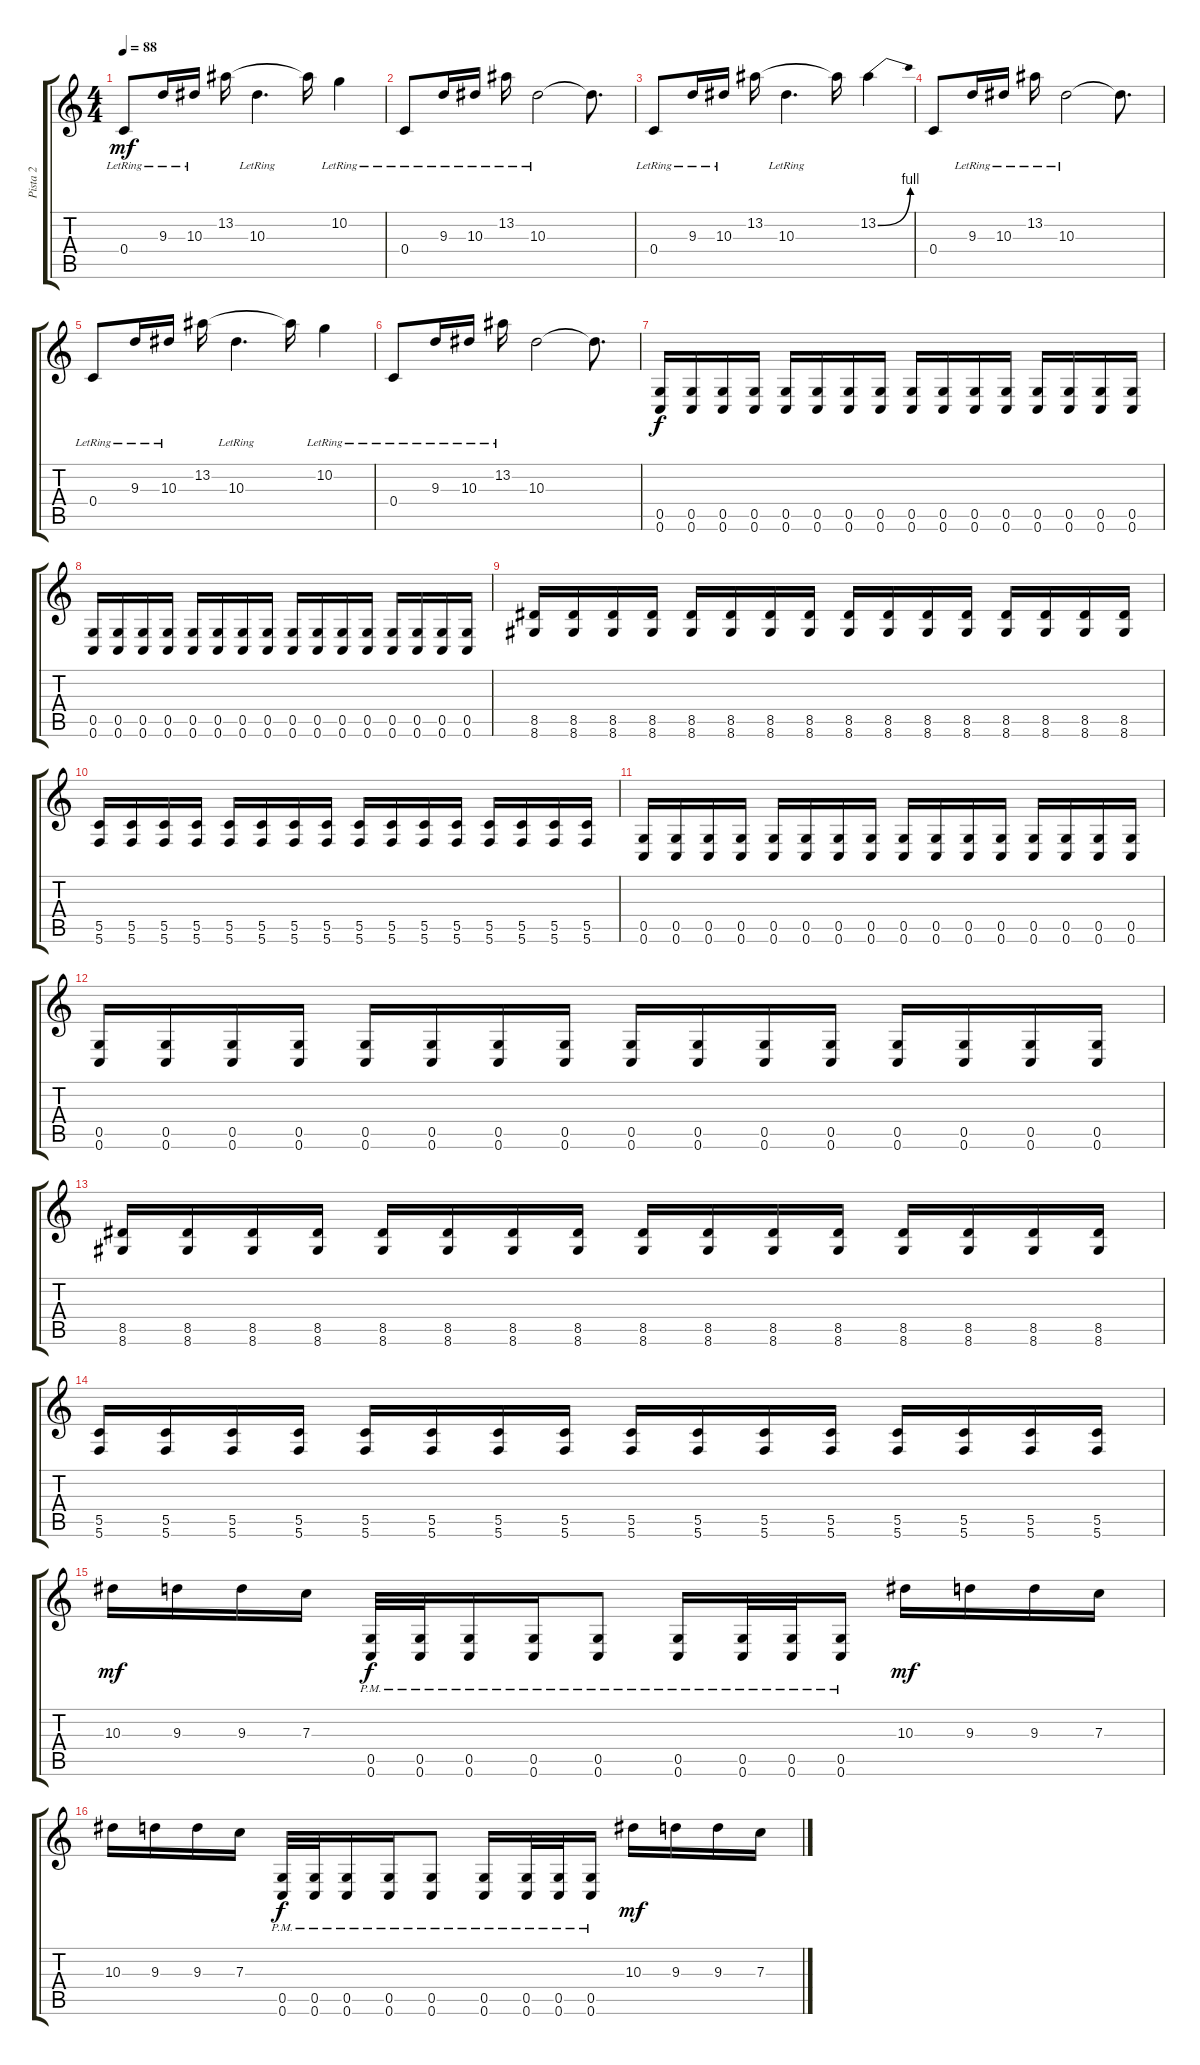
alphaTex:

\track ("Pista 2" "Pista 2") {instrument distortionguitar}
\staff {score tabs}
\tuning (D4 A3 F3 C3 G2 C2) {hide}
\ts (4 4)
\tempo 88
\clef g2
\ks c
0.4{lr}.8{dy mf} 9.3{lr}.16 10.3{lr}.16 13.2.16 10.3{lr}.4{d} 13.2{t}.16 10.2{lr}.4 |
0.4{lr}.8 9.3{lr}.16 10.3{lr}.16 13.2{lr}.16 10.3{lr}.2 10.3{t}.8{d} |
0.4{lr}.8 9.3{lr}.16 10.3{lr}.16 13.2.16 10.3{lr}.4{d} 13.2{t}.16 13.2{be (bend 0 0 60 4)}.4 |
0.4.8 9.3{lr}.16 10.3{lr}.16 13.2{lr}.16 10.3{lr}.2 10.3{t}.8{d} |
0.4{lr}.8 9.3{lr}.16 10.3{lr}.16 13.2.16 10.3{lr}.4{d} 13.2{t}.16 10.2{lr}.4 |
0.4{lr}.8 9.3{lr}.16 10.3{lr}.16 13.2{lr}.16 10.3.2 10.3{t}.8{d} |
(0.5 0.6).16{dy f} (0.5 0.6).16 (0.5 0.6).16 (0.5 0.6).16 (0.5 0.6).16 (0.5 0.6).16 (0.5 0.6).16 (0.5 0.6).16 (0.5 0.6).16 (0.5 0.6).16 (0.5 0.6).16 (0.5 0.6).16 (0.5 0.6).16 (0.5 0.6).16 (0.5 0.6).16 (0.5 0.6).16 |
(0.5 0.6).16 (0.5 0.6).16 (0.5 0.6).16 (0.5 0.6).16 (0.5 0.6).16 (0.5 0.6).16 (0.5 0.6).16 (0.5 0.6).16 (0.5 0.6).16 (0.5 0.6).16 (0.5 0.6).16 (0.5 0.6).16 (0.5 0.6).16 (0.5 0.6).16 (0.5 0.6).16 (0.5 0.6).16 |
(8.5 8.6).16 (8.5 8.6).16 (8.5 8.6).16 (8.5 8.6).16 (8.5 8.6).16 (8.5 8.6).16 (8.5 8.6).16 (8.5 8.6).16 (8.5 8.6).16 (8.5 8.6).16 (8.5 8.6).16 (8.5 8.6).16 (8.5 8.6).16 (8.5 8.6).16 (8.5 8.6).16 (8.5 8.6).16 |
(5.5 5.6).16 (5.5 5.6).16 (5.5 5.6).16 (5.5 5.6).16 (5.5 5.6).16 (5.5 5.6).16 (5.5 5.6).16 (5.5 5.6).16 (5.5 5.6).16 (5.5 5.6).16 (5.5 5.6).16 (5.5 5.6).16 (5.5 5.6).16 (5.5 5.6).16 (5.5 5.6).16 (5.5 5.6).16 |
(0.5 0.6).16 (0.5 0.6).16 (0.5 0.6).16 (0.5 0.6).16 (0.5 0.6).16 (0.5 0.6).16 (0.5 0.6).16 (0.5 0.6).16 (0.5 0.6).16 (0.5 0.6).16 (0.5 0.6).16 (0.5 0.6).16 (0.5 0.6).16 (0.5 0.6).16 (0.5 0.6).16 (0.5 0.6).16 |
(0.5 0.6).16 (0.5 0.6).16 (0.5 0.6).16 (0.5 0.6).16 (0.5 0.6).16 (0.5 0.6).16 (0.5 0.6).16 (0.5 0.6).16 (0.5 0.6).16 (0.5 0.6).16 (0.5 0.6).16 (0.5 0.6).16 (0.5 0.6).16 (0.5 0.6).16 (0.5 0.6).16 (0.5 0.6).16 |
(8.5 8.6).16 (8.5 8.6).16 (8.5 8.6).16 (8.5 8.6).16 (8.5 8.6).16 (8.5 8.6).16 (8.5 8.6).16 (8.5 8.6).16 (8.5 8.6).16 (8.5 8.6).16 (8.5 8.6).16 (8.5 8.6).16 (8.5 8.6).16 (8.5 8.6).16 (8.5 8.6).16 (8.5 8.6).16 |
(5.5 5.6).16 (5.5 5.6).16 (5.5 5.6).16 (5.5 5.6).16 (5.5 5.6).16 (5.5 5.6).16 (5.5 5.6).16 (5.5 5.6).16 (5.5 5.6).16 (5.5 5.6).16 (5.5 5.6).16 (5.5 5.6).16 (5.5 5.6).16 (5.5 5.6).16 (5.5 5.6).16 (5.5 5.6).16 |
10.3.16{dy mf} 9.3.16 9.3.16 7.3.16 (0.5{pm} 0.6{pm}).32{dy f} (0.5{pm} 0.6{pm}).32 (0.5{pm} 0.6{pm}).16 (0.5{pm} 0.6{pm}).16 (0.5{pm} 0.6{pm}).8 (0.5{pm} 0.6{pm}).16 (0.5{pm} 0.6{pm}).32 (0.5{pm} 0.6{pm}).32 (0.5{pm} 0.6{pm}).16 10.3.16{dy mf} 9.3.16 9.3.16 7.3.16 |
10.3.16 9.3.16 9.3.16 7.3.16 (0.5{pm} 0.6{pm}).32{dy f} (0.5{pm} 0.6{pm}).32 (0.5{pm} 0.6{pm}).16 (0.5{pm} 0.6{pm}).16 (0.5{pm} 0.6{pm}).8 (0.5{pm} 0.6{pm}).16 (0.5{pm} 0.6{pm}).32 (0.5{pm} 0.6{pm}).32 (0.5{pm} 0.6{pm}).16 10.3.16{dy mf} 9.3.16 9.3.16 7.3.16
